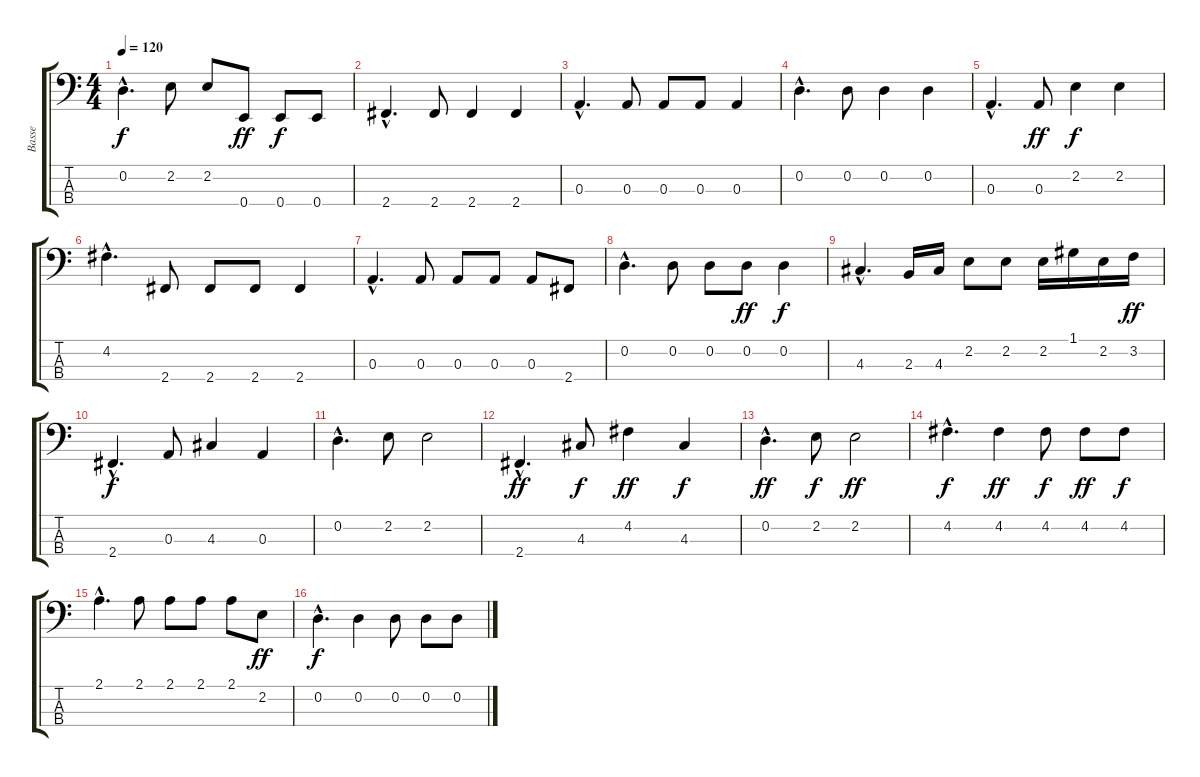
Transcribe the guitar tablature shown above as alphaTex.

\track ("Basse" "Basse") {instrument electricbassfinger}
\staff {score tabs}
\tuning (G2 D2 A1 E1) {hide}
\ts (4 4)
\tempo 120
\clef f4
\ks c
0.2{hac}.4{d dy f} 2.2.8 2.2.8 0.4.8{dy ff} 0.4.8{dy f} 0.4.8 |
2.4{hac}.4{d} 2.4.8 2.4.4 2.4.4 |
0.3{hac}.4{d} 0.3.8 0.3.8 0.3.8 0.3.4 |
0.2{hac}.4{d} 0.2.8 0.2.4 0.2.4 |
0.3{hac}.4{d} 0.3.8{dy ff} 2.2.4{dy f} 2.2.4 |
4.2{hac}.4{d} 2.4.8 2.4.8 2.4.8 2.4.4 |
0.3{hac}.4{d} 0.3.8 0.3.8 0.3.8 0.3.8 2.4.8 |
0.2{hac}.4{d} 0.2.8 0.2.8 0.2.8{dy ff} 0.2.4{dy f} |
4.3{hac}.4{d} 2.3.16 4.3.16 2.2.8 2.2.8 2.2.16 1.1.16 2.2.16 3.2.16{dy ff} |
2.4{hac}.4{d dy f} 0.3.8 4.3.4 0.3.4 |
0.2{hac}.4{d} 2.2.8 2.2.2 |
2.4{hac}.4{d dy ff} 4.3.8{dy f} 4.2.4{dy ff} 4.3.4{dy f} |
0.2{hac}.4{d dy ff} 2.2.8{dy f} 2.2.2{dy ff} |
4.2{hac}.4{d dy f} 4.2.4{dy ff} 4.2.8{dy f} 4.2.8{dy ff} 4.2.8{dy f} |
2.1{hac}.4{d} 2.1.8 2.1.8 2.1.8 2.1.8 2.2.8{dy ff} |
0.2{hac}.4{d dy f} 0.2.4 0.2.8 0.2.8 0.2.8
